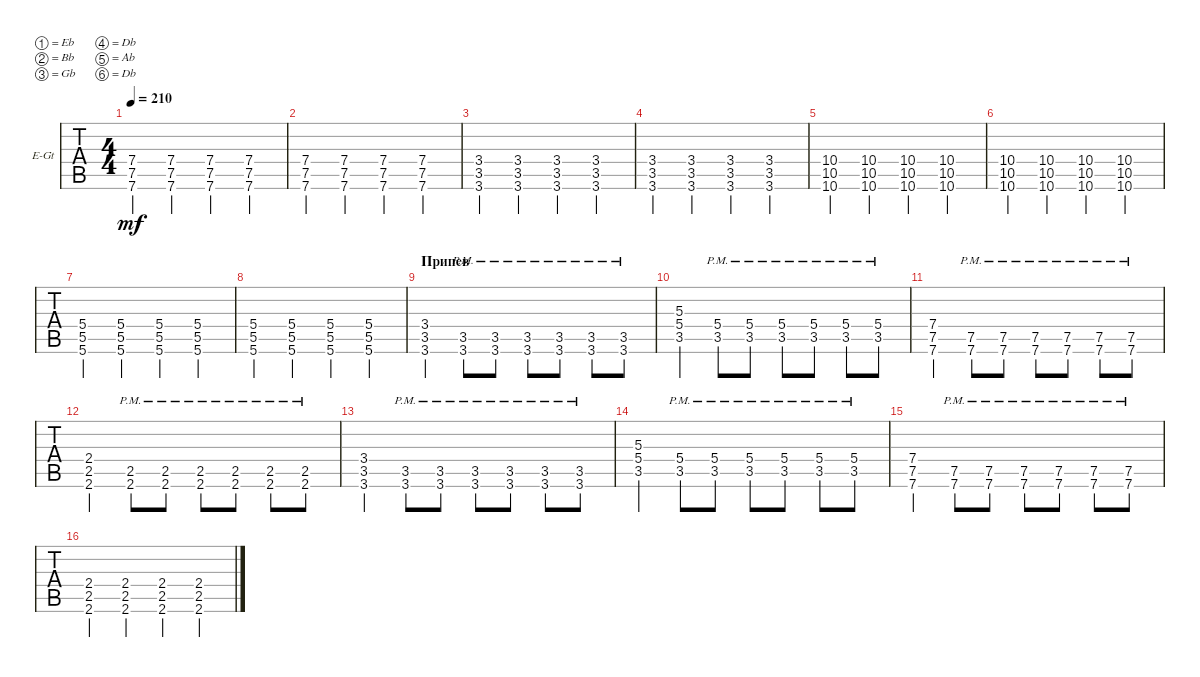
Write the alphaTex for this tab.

\defaultSystemsLayout 4
\bracketExtendMode groupsimilarinstruments
\firstSystemTrackNameOrientation horizontal
\otherSystemsTrackNameOrientation horizontal
\track ("Electric Guitar" "E-Gt") {instrument distortionguitar}
\staff {tabs}
\tuning (Eb4 Bb3 Gb3 Db3 Ab2 Db2)
\ts (4 4)
\tempo 210
\clef g2
\ks c
(7.6 7.5 7.4).4{dy mf} (7.6 7.5 7.4).4 (7.6 7.5 7.4).4 (7.6 7.5 7.4).4 |
(7.6 7.5 7.4).4 (7.6 7.5 7.4).4 (7.6 7.5 7.4).4 (7.6 7.5 7.4).4 |
(3.6 3.5 3.4).4 (3.6 3.5 3.4).4 (3.6 3.5 3.4).4 (3.6 3.5 3.4).4 |
(3.6 3.5 3.4).4 (3.6 3.5 3.4).4 (3.6 3.5 3.4).4 (3.6 3.5 3.4).4 |
(10.6 10.5 10.4).4 (10.6 10.5 10.4).4 (10.6 10.5 10.4).4 (10.6 10.5 10.4).4 |
(10.6 10.5 10.4).4 (10.6 10.5 10.4).4 (10.6 10.5 10.4).4 (10.6 10.5 10.4).4 |
(5.6 5.5 5.4).4 (5.6 5.5 5.4).4 (5.6 5.5 5.4).4 (5.6 5.5 5.4).4 |
(5.6 5.5 5.4).4 (5.6 5.5 5.4).4 (5.6 5.5 5.4).4 (5.6 5.5 5.4).4 |
\section ("" "Припев")
(3.6 3.5 3.4).4 (3.5{pm} 3.6{pm}).8 (3.5{pm} 3.6{pm}).8 (3.5{pm} 3.6{pm}).8 (3.5{pm} 3.6{pm}).8 (3.5{pm} 3.6{pm}).8 (3.5{pm} 3.6{pm}).8 |
(3.5 5.4 5.3).4 (3.5{pm} 5.4{pm}).8 (3.5{pm} 5.4{pm}).8 (3.5{pm} 5.4{pm}).8 (3.5{pm} 5.4{pm}).8 (3.5{pm} 5.4{pm}).8 (3.5{pm} 5.4{pm}).8 |
(7.5 7.4 7.6).4 (7.5{pm} 7.6{pm}).8 (7.5{pm} 7.6{pm}).8 (7.5{pm} 7.6{pm}).8 (7.5{pm} 7.6{pm}).8 (7.5{pm} 7.6{pm}).8 (7.5{pm} 7.6{pm}).8 |
(2.6 2.5 2.4).4 (2.6{pm} 2.5{pm}).8 (2.6{pm} 2.5{pm}).8 (2.6{pm} 2.5{pm}).8 (2.6{pm} 2.5{pm}).8 (2.6{pm} 2.5{pm}).8 (2.6{pm} 2.5{pm}).8 |
(3.6 3.5 3.4).4 (3.5{pm} 3.6{pm}).8 (3.5{pm} 3.6{pm}).8 (3.5{pm} 3.6{pm}).8 (3.5{pm} 3.6{pm}).8 (3.5{pm} 3.6{pm}).8 (3.5{pm} 3.6{pm}).8 |
(3.5 5.4 5.3).4 (3.5{pm} 5.4{pm}).8 (3.5{pm} 5.4{pm}).8 (3.5{pm} 5.4{pm}).8 (3.5{pm} 5.4{pm}).8 (3.5{pm} 5.4{pm}).8 (3.5{pm} 5.4{pm}).8 |
(7.5 7.4 7.6).4 (7.5{pm} 7.6{pm}).8 (7.5{pm} 7.6{pm}).8 (7.5{pm} 7.6{pm}).8 (7.5{pm} 7.6{pm}).8 (7.5{pm} 7.6{pm}).8 (7.5{pm} 7.6{pm}).8 |
(2.6 2.5 2.4).4 (2.6 2.5 2.4).4 (2.6 2.5 2.4).4 (2.6 2.5 2.4).4
